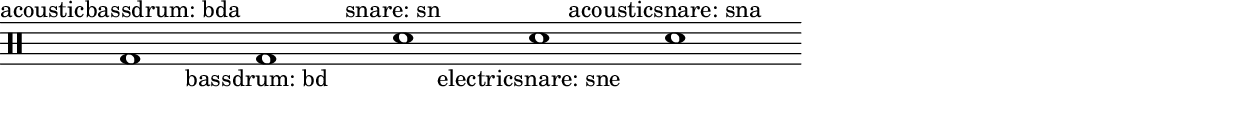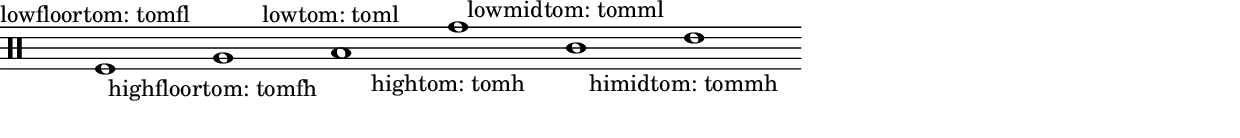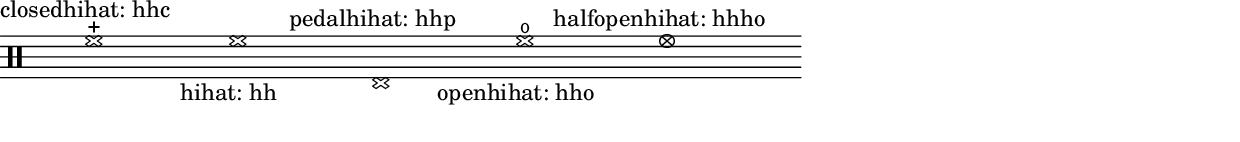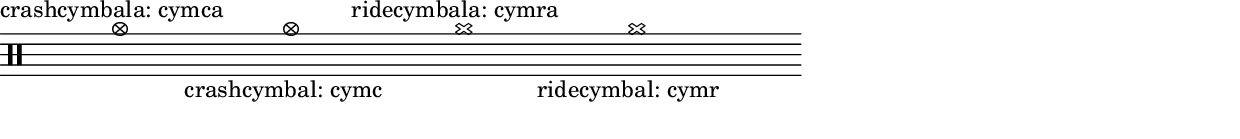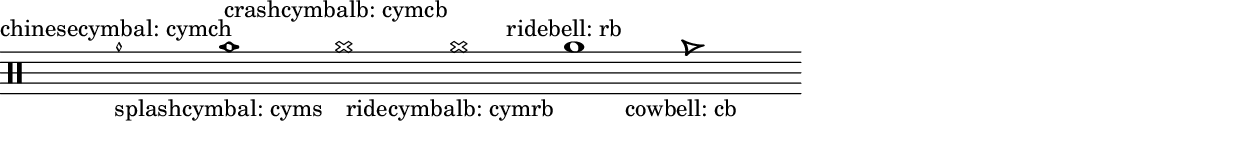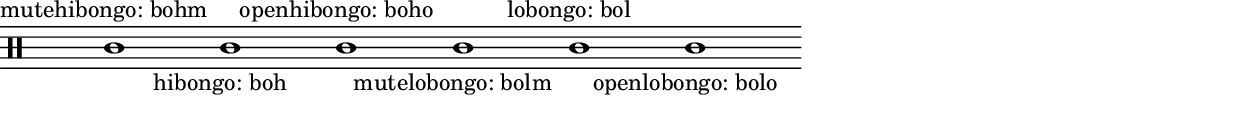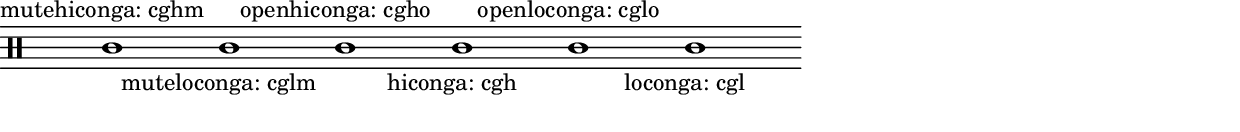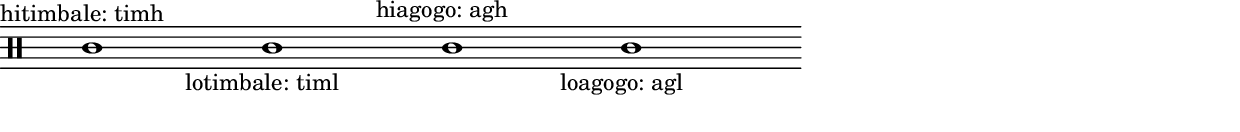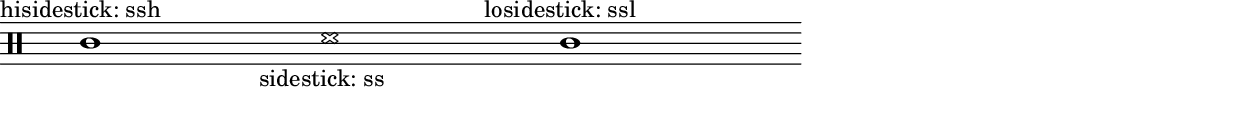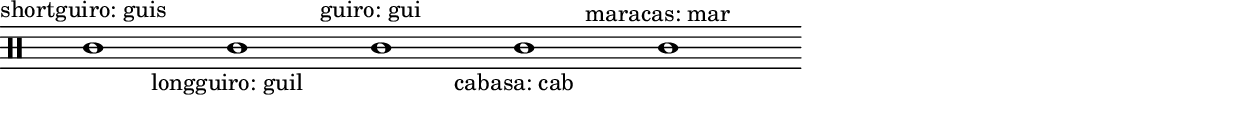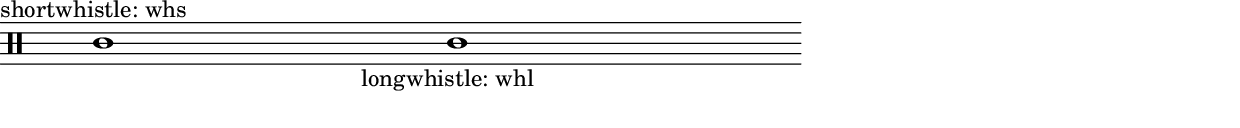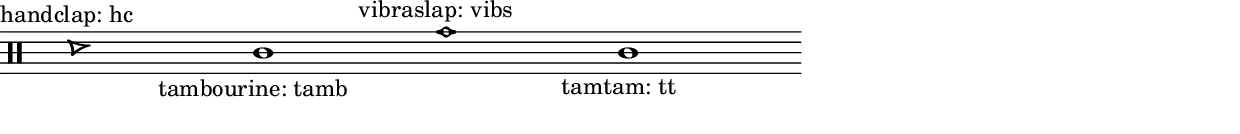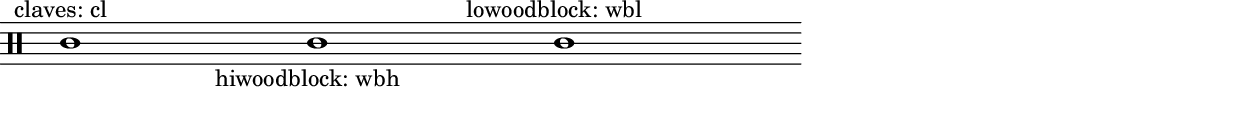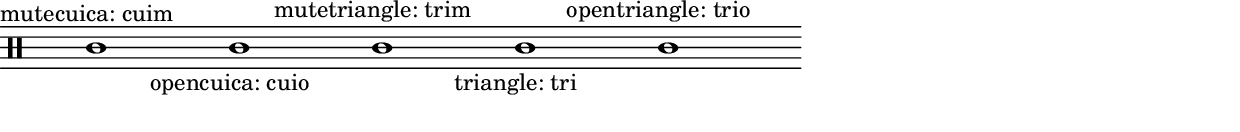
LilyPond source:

%% Generated by lilypond-book
%% Options: [exampleindent=10.16\mm,indent=0\mm,line-width=160\mm,paper-height=845.047\pt,paper-width=597.508\pt,papersize='(cons (* 597.508 pt) (* 845.047 pt)),quote]
\include "lilypond-book-preamble.ly"


% ****************************************************************
% Start cut-&-pastable-section
% ****************************************************************

#(ly:set-option 'eps-box-padding 3.000000)



\paper {
  #(set-paper-size '(cons (* 597.508 pt) (* 845.047 pt)))
  indent = 0\mm
  line-width = 160\mm
  % offset the left padding, also add 1mm as lilypond creates cropped
  % images with a little space on the right
  line-width = #(- line-width (* mm  3.000000) (* mm 1))
  line-width = 160\mm - 2.0 * 10.16\mm
  % offset the left padding, also add 1mm as lilypond creates cropped
  % images with a little space on the right
  line-width = #(- line-width (* mm  3.000000) (* mm 1))
}

\layout {
  
}




% ****************************************************************
% ly snippet:
% ****************************************************************
\sourcefilename "en/included/percussion-chart.ly"
\sourcefileline 0
\version "2.16.0"

% this chart is used in the manual too.

\header {
  texidoc ="
@cindex percussion notes

This chart shows all percussion and drum notes.
"
}

myBreak = { \bar " " \break }

\score {
  \new DrumStaff \with {
    \remove Time_signature_engraver
  } \context DrumVoice {

%% this stuff set up nice || bar lines to divide percussion notes
%% into related fields, but it should be placed in the actual
%% music, not as a separate voice.  -gp
%{
    barlines = {
      \repeat "unfold" 4 {s 1 \bar" " } s 1 \bar "||"
      \repeat "unfold" 2 { s 1 \bar" "  s 1 \bar" " s 1 \bar "||" }
      \repeat "unfold" 4 {s 1 \bar" " } s 1 \bar "||"
      \repeat "unfold" 7  {s 1 \bar" " }  s 1 \bar "||"
      s 1 \bar" "  s 1 \bar "||"
      \repeat "unfold" 2 { \repeat "unfold" 5 {s 1 \bar" " } s 1 \bar "||" }
      \repeat "unfold" 2 { s 1 \bar" "  s 1 \bar "||" }
      \repeat "unfold" 2 {s 1 \bar" " } s 1 \bar "||"
      \repeat "unfold" 4 {s 1 \bar" " } s 1 \bar "||"
      s 1 \bar" "  s 1 \bar "||"
      \repeat "unfold" 3 {s 1 \bar" " } s 1 \bar "||"
      \repeat "unfold" 2 {s 1 \bar" " } s 1 \bar "||"
      \repeat "unfold" 3 {\repeat "unfold" 4 {s 1 \bar" " } s 1 \bar "||"  }
    }
%}

    \drummode {
      \cadenzaOn

      bda1^\markup { \center-align "acousticbassdrum: bda" }
      bd  _\markup { \center-align "bassdrum: bd" }
      sn  ^\markup { \center-align "snare: sn" }
      sne _\markup { \center-align "electricsnare: sne" }
      sna ^\markup { \center-align "acousticsnare: sna" } \myBreak

      tomfl^\markup { \center-align "lowfloortom: tomfl" }
      tomfh_\markup { \center-align "highfloortom: tomfh" }
      toml ^\markup { \center-align "lowtom: toml" }
      tomh _\markup { \center-align "hightom: tomh" }
      tomml^\markup { \center-align "lowmidtom: tomml" }
      tommh_\markup { \center-align "himidtom: tommh" } \myBreak

      hhc ^\markup { \center-align "closedhihat: hhc" }
      hh  _\markup { \center-align "hihat: hh" }
      hhp ^\markup { \center-align "pedalhihat: hhp" }
      hho _\markup { \center-align "openhihat: hho" }
      hhho^\markup { \center-align "halfopenhihat: hhho" } \myBreak

      cymca^\markup { \center-align "crashcymbala: cymca" }
      cymc _\markup { \center-align "crashcymbal: cymc" }
      cymra^\markup { \center-align "ridecymbala: cymra" }
      cymr _\markup { \center-align "ridecymbal: cymr" } \myBreak

      cymch^\markup { \center-align "chinesecymbal: cymch" }
      cyms _\markup { \center-align "splashcymbal: cyms" }
      cymcb^\markup { \center-align "crashcymbalb: cymcb" }
      cymrb_\markup { \center-align "ridecymbalb: cymrb" }
      rb   ^\markup { \center-align "ridebell: rb" }
      cb   _\markup { \center-align "cowbell: cb" } \myBreak

      bohm^\markup { \center-align "mutehibongo: bohm" }
      boh _\markup { \center-align "hibongo: boh" }
      boho^\markup { \center-align "openhibongo: boho" }
      bolm_\markup { \center-align "mutelobongo: bolm" }
      bol ^\markup { \center-align "lobongo: bol" }
      bolo_\markup { \center-align "openlobongo: bolo" } \myBreak

      cghm^\markup { \center-align "mutehiconga: cghm" }
      cglm_\markup { \center-align "muteloconga: cglm" }
      cgho^\markup { \center-align "openhiconga: cgho" }
      cgh _\markup { \center-align "hiconga: cgh" }
      cglo^\markup { \center-align "openloconga: cglo" }
      cgl _\markup { \center-align "loconga: cgl" } \myBreak

      timh^\markup { \center-align "hitimbale: timh" }
      timl_\markup { \center-align "lotimbale: timl" }
      agh ^\markup { \center-align "hiagogo: agh" }
      agl _\markup { \center-align "loagogo: agl" } \myBreak

      ssh^\markup { \center-align "hisidestick: ssh" }
      ss _\markup { \center-align "sidestick: ss" }
      ssl^\markup { \center-align "losidestick: ssl" } \myBreak

      guis^\markup { \center-align "shortguiro: guis" }
      guil_\markup { \center-align "longguiro: guil" }
      gui ^\markup { \center-align "guiro: gui" }
      cab _\markup { \center-align "cabasa: cab" }
      mar ^\markup { \center-align "maracas: mar" } \myBreak

      whs^\markup { \center-align "shortwhistle: whs" }
      whl_\markup { \center-align "longwhistle: whl" } \myBreak

      hc  ^\markup { \center-align "handclap: hc" }
      tamb_\markup { \center-align "tambourine: tamb" }
      vibs^\markup { \center-align "vibraslap: vibs" }
      tt  _\markup { \center-align "tamtam: tt"  } \myBreak

      cl ^\markup { \center-align "claves: cl" }
      wbh_\markup { \center-align "hiwoodblock: wbh" }
      wbl^\markup { \center-align "lowoodblock: wbl" } \myBreak

      cuim^\markup { \center-align "mutecuica: cuim" }
      cuio_\markup { \center-align "opencuica: cuio" }
      trim^\markup { \center-align "mutetriangle: trim" }
      tri _\markup { \center-align "triangle: tri" }
      trio^\markup { \center-align "opentriangle: trio" } \myBreak
    }
  }

  \layout {
    \context {
      \Score
      \remove Bar_number_engraver
    }
  }
}



% ****************************************************************
% end ly snippet
% ****************************************************************
